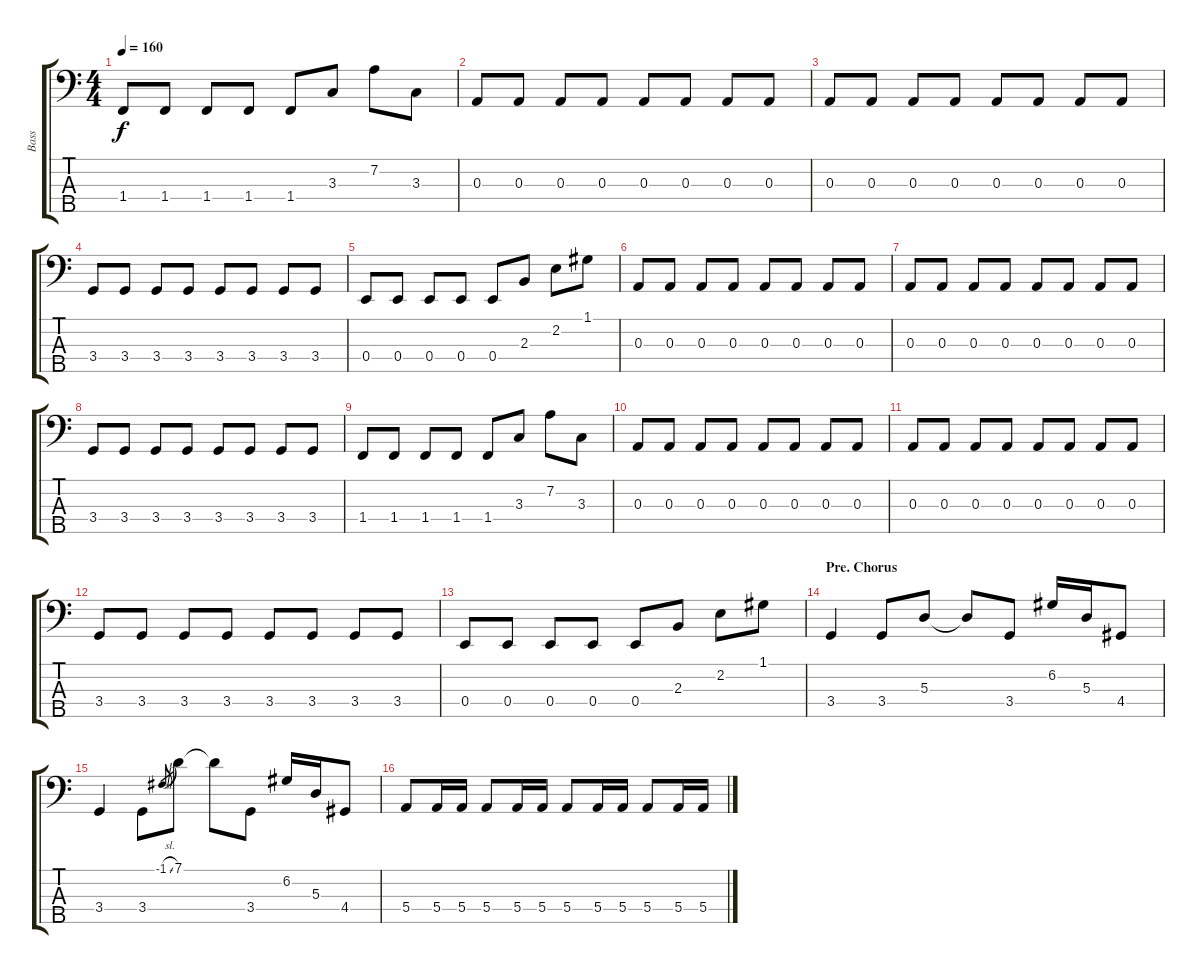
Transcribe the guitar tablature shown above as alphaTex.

\track ("Bass" "Bass") {instrument electricbassfinger}
\staff {score tabs}
\tuning (G2 D2 A1 E1 B0) {hide}
\ts (4 4)
\tempo 160
\clef f4
\ks c
1.4.8{dy f} 1.4.8 1.4.8 1.4.8 1.4.8 3.3.8 7.2.8 3.3.8 |
0.3.8 0.3.8 0.3.8 0.3.8 0.3.8 0.3.8 0.3.8 0.3.8 |
0.3.8 0.3.8 0.3.8 0.3.8 0.3.8 0.3.8 0.3.8 0.3.8 |
3.4.8 3.4.8 3.4.8 3.4.8 3.4.8 3.4.8 3.4.8 3.4.8 |
0.4.8 0.4.8 0.4.8 0.4.8 0.4.8 2.3.8 2.2.8 1.1.8 |
0.3.8 0.3.8 0.3.8 0.3.8 0.3.8 0.3.8 0.3.8 0.3.8 |
0.3.8 0.3.8 0.3.8 0.3.8 0.3.8 0.3.8 0.3.8 0.3.8 |
3.4.8 3.4.8 3.4.8 3.4.8 3.4.8 3.4.8 3.4.8 3.4.8 |
1.4.8 1.4.8 1.4.8 1.4.8 1.4.8 3.3.8 7.2.8 3.3.8 |
0.3.8 0.3.8 0.3.8 0.3.8 0.3.8 0.3.8 0.3.8 0.3.8 |
0.3.8 0.3.8 0.3.8 0.3.8 0.3.8 0.3.8 0.3.8 0.3.8 |
3.4.8 3.4.8 3.4.8 3.4.8 3.4.8 3.4.8 3.4.8 3.4.8 |
0.4.8 0.4.8 0.4.8 0.4.8 0.4.8 2.3.8 2.2.8 1.1.8 |
\section ("" "Pre. Chorus")
3.4.4 3.4.8 5.3.8 5.3{t}.8 3.4.8 6.2.16 5.3.16 4.4.8 |
3.4.4 3.4.8 -1.1{sl}.8{gr} 7.1.8 7.1{t}.8 3.4.8 6.2.16 5.3.16 4.4.8 |
5.4.8 5.4.16 5.4.16 5.4.8 5.4.16 5.4.16 5.4.8 5.4.16 5.4.16 5.4.8 5.4.16 5.4.16
